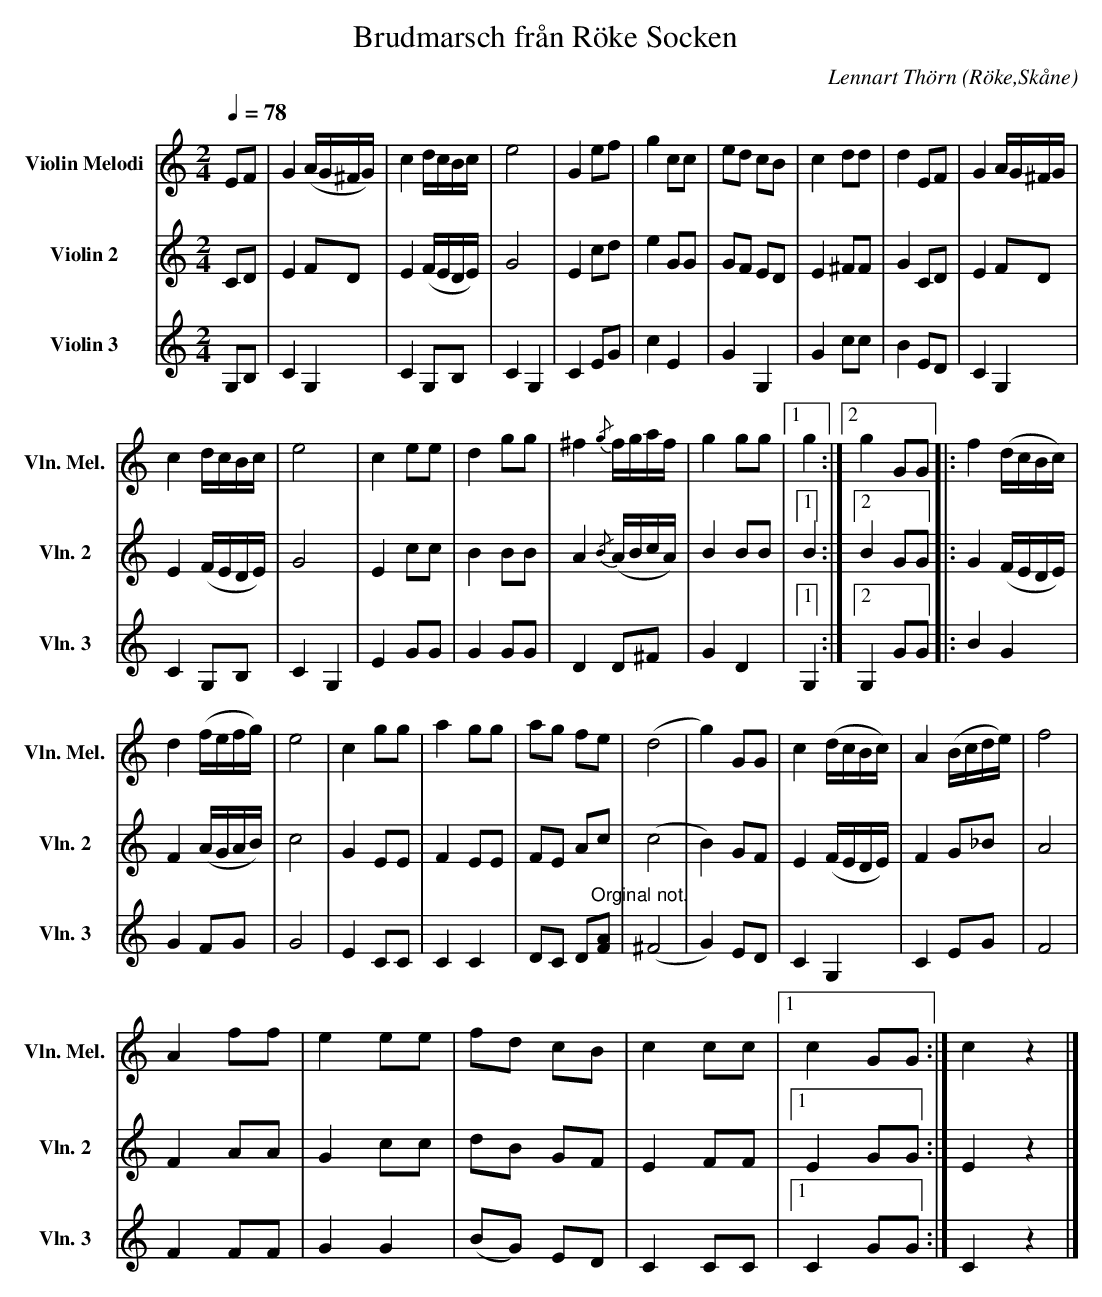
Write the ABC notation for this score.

X:1
T:Brudmarsch från Röke Socken
C:Lennart Thörn
O:Röke,Skåne
L:1/8
Q:1/4=78
M:2/4
K:C
V:1 treble nm="Violin Melodi" snm="Vln. Mel."
V:2 treble nm="Violin 2" snm="Vln. 2"
V:3 treble nm="Violin 3" snm="Vln. 3"
V:1
EF | G2 (A/G/^F/G/) | c2 d/c/B/c/ | e4 | G2 ef | g2 cc | ed cB | c2 dd | d2 EF | G2 A/G/^F/G/ |
c2 d/c/B/c/ | e4 | c2 ee | d2 gg | ^f2{/g} f/g/a/f/ | g2 gg |1 g2 :|2 g2 GG |: f2 (d/c/B/c/) |
d2 (f/e/f/g/) | e4 | c2 gg | a2 gg | ag fe | (d4 | g2) GG | c2 (d/c/B/c/) | A2 (B/c/d/e/) | f4 |
A2 ff | e2 ee | fd cB | c2 cc |1 c2 GG :| c2 z2 |]
V:2
CD | E2 FD | E2 (F/E/D/E/) | G4 | E2 cd | e2 GG | GF ED | E2 ^FF | G2 CD | E2 FD |
E2 (F/E/D/E/) | G4 | E2 cc | B2 BB | A2{/B} (A/B/c/A/) | B2 BB |1 B2 :|2 B2 GG |:
G2 (F/E/D/E/) | F2 (A/G/A/B/) | c4 | G2 EE | F2 EE | FE Ac | (c4 | B2) GF | E2 (F/E/D/E/) |
F2 G_B | A4 | F2 AA | G2 cc | dB GF | E2 FF |1 E2 GG :| E2 z2 |]
V:3
G,B, | C2 G,2 | C2 G,B, | C2 G,2 | C2 EG | c2 E2 | G2 G,2 | G2 cc | B2 ED | C2 G,2 | C2 G,B, |
C2 G,2 | E2 GG | G2 GG | D2 D^F | G2 D2 |1 G,2 :|2 G,2 GG |: B2 G2 | G2 FG | G4 | E2 CC | C2 C2 |
DC D"^Orginal not."[FA] | (^F4 | G2) ED | C2 G,2 | C2 EG | F4 | F2 FF | G2 G2 | (BG) ED |
C2 CC |1 C2 GG :| C2 z2 |]
